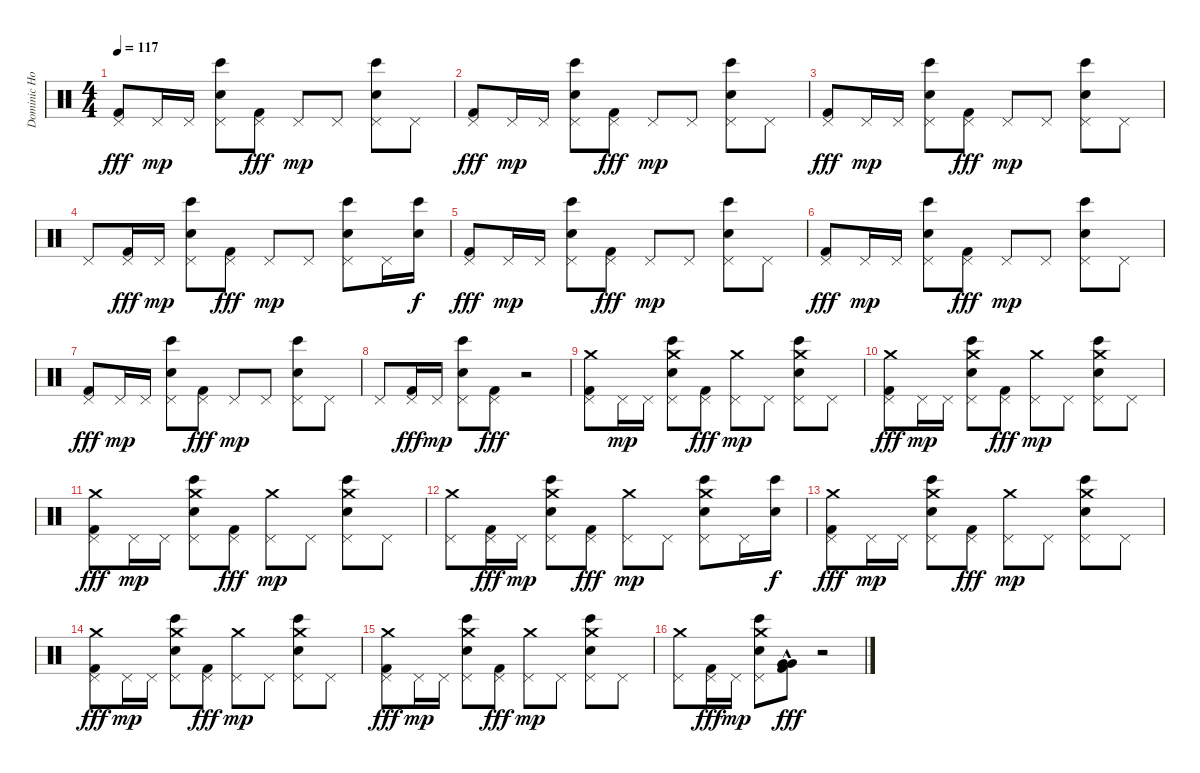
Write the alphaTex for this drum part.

\track ("Dominic Howard" "Dominic Ho") {instrument percussion}
\staff {score}
\articulation defaults
\ts (4 4)
\tempo 117
\clef neutral
\ks c
("Pedal Hi-Hat (hit)" "Kick (hit) 2").8{dy fff} "Pedal Hi-Hat (hit)".16{dy mp} "Pedal Hi-Hat (hit)".16 ("Pedal Hi-Hat (hit)" "Hand Clap (hit)" "Bongo High (hit)").8 ("Pedal Hi-Hat (hit)" "Kick (hit) 2").8{dy fff} "Pedal Hi-Hat (hit)".8{dy mp} "Pedal Hi-Hat (hit)".8 ("Pedal Hi-Hat (hit)" "Hand Clap (hit)" "Bongo High (hit)").8 "Pedal Hi-Hat (hit)".8 |
("Pedal Hi-Hat (hit)" "Kick (hit) 2").8{dy fff} "Pedal Hi-Hat (hit)".16{dy mp} "Pedal Hi-Hat (hit)".16 ("Pedal Hi-Hat (hit)" "Hand Clap (hit)" "Bongo High (hit)").8 ("Pedal Hi-Hat (hit)" "Kick (hit) 2").8{dy fff} "Pedal Hi-Hat (hit)".8{dy mp} "Pedal Hi-Hat (hit)".8 ("Pedal Hi-Hat (hit)" "Hand Clap (hit)" "Bongo High (hit)").8 "Pedal Hi-Hat (hit)".8 |
("Pedal Hi-Hat (hit)" "Kick (hit) 2").8{dy fff} "Pedal Hi-Hat (hit)".16{dy mp} "Pedal Hi-Hat (hit)".16 ("Pedal Hi-Hat (hit)" "Hand Clap (hit)" "Bongo High (hit)").8 ("Pedal Hi-Hat (hit)" "Kick (hit) 2").8{dy fff} "Pedal Hi-Hat (hit)".8{dy mp} "Pedal Hi-Hat (hit)".8 ("Pedal Hi-Hat (hit)" "Hand Clap (hit)" "Bongo High (hit)").8 "Pedal Hi-Hat (hit)".8 |
"Pedal Hi-Hat (hit)".8 ("Pedal Hi-Hat (hit)" "Kick (hit) 2").16{dy fff} "Pedal Hi-Hat (hit)".16{dy mp} ("Pedal Hi-Hat (hit)" "Hand Clap (hit)" "Bongo High (hit)").8 ("Pedal Hi-Hat (hit)" "Kick (hit) 2").8{dy fff} "Pedal Hi-Hat (hit)".8{dy mp} "Pedal Hi-Hat (hit)".8 ("Pedal Hi-Hat (hit)" "Hand Clap (hit)" "Bongo High (hit)").8 "Pedal Hi-Hat (hit)".16 ("Hand Clap (hit)" "Bongo High (hit)").16{dy f} |
("Pedal Hi-Hat (hit)" "Kick (hit) 2").8{dy fff} "Pedal Hi-Hat (hit)".16{dy mp} "Pedal Hi-Hat (hit)".16 ("Pedal Hi-Hat (hit)" "Hand Clap (hit)" "Bongo High (hit)").8 ("Pedal Hi-Hat (hit)" "Kick (hit) 2").8{dy fff} "Pedal Hi-Hat (hit)".8{dy mp} "Pedal Hi-Hat (hit)".8 ("Pedal Hi-Hat (hit)" "Hand Clap (hit)" "Bongo High (hit)").8 "Pedal Hi-Hat (hit)".8 |
("Pedal Hi-Hat (hit)" "Kick (hit) 2").8{dy fff} "Pedal Hi-Hat (hit)".16{dy mp} "Pedal Hi-Hat (hit)".16 ("Pedal Hi-Hat (hit)" "Hand Clap (hit)" "Bongo High (hit)").8 ("Pedal Hi-Hat (hit)" "Kick (hit) 2").8{dy fff} "Pedal Hi-Hat (hit)".8{dy mp} "Pedal Hi-Hat (hit)".8 ("Pedal Hi-Hat (hit)" "Hand Clap (hit)" "Bongo High (hit)").8 "Pedal Hi-Hat (hit)".8 |
("Pedal Hi-Hat (hit)" "Kick (hit) 2").8{dy fff} "Pedal Hi-Hat (hit)".16{dy mp} "Pedal Hi-Hat (hit)".16 ("Pedal Hi-Hat (hit)" "Hand Clap (hit)" "Bongo High (hit)").8 ("Pedal Hi-Hat (hit)" "Kick (hit) 2").8{dy fff} "Pedal Hi-Hat (hit)".8{dy mp} "Pedal Hi-Hat (hit)".8 ("Pedal Hi-Hat (hit)" "Hand Clap (hit)" "Bongo High (hit)").8 "Pedal Hi-Hat (hit)".8 |
"Pedal Hi-Hat (hit)".8 ("Pedal Hi-Hat (hit)" "Kick (hit) 2").16{dy fff} "Pedal Hi-Hat (hit)".16{dy mp} ("Pedal Hi-Hat (hit)" "Hand Clap (hit)" "Bongo High (hit)").8 ("Pedal Hi-Hat (hit)" "Kick (hit) 2").8{dy fff} r.2 |
("Crash medium (hit)" "Pedal Hi-Hat (hit)" "Kick (hit) 2").8 "Pedal Hi-Hat (hit)".16{dy mp} "Pedal Hi-Hat (hit)".16 ("Crash medium (hit)" "Pedal Hi-Hat (hit)" "Hand Clap (hit)" "Bongo High (hit)").8 ("Pedal Hi-Hat (hit)" "Kick (hit) 2").8{dy fff} ("Crash medium (hit)" "Pedal Hi-Hat (hit)").8{dy mp} "Pedal Hi-Hat (hit)".8 ("Crash medium (hit)" "Pedal Hi-Hat (hit)" "Hand Clap (hit)" "Bongo High (hit)").8 "Pedal Hi-Hat (hit)".8 |
("Crash medium (hit)" "Pedal Hi-Hat (hit)" "Kick (hit) 2").8{dy fff} "Pedal Hi-Hat (hit)".16{dy mp} "Pedal Hi-Hat (hit)".16 ("Crash medium (hit)" "Pedal Hi-Hat (hit)" "Hand Clap (hit)" "Bongo High (hit)").8 ("Pedal Hi-Hat (hit)" "Kick (hit) 2").8{dy fff} ("Crash medium (hit)" "Pedal Hi-Hat (hit)").8{dy mp} "Pedal Hi-Hat (hit)".8 ("Crash medium (hit)" "Pedal Hi-Hat (hit)" "Hand Clap (hit)" "Bongo High (hit)").8 "Pedal Hi-Hat (hit)".8 |
("Crash medium (hit)" "Pedal Hi-Hat (hit)" "Kick (hit) 2").8{dy fff} "Pedal Hi-Hat (hit)".16{dy mp} "Pedal Hi-Hat (hit)".16 ("Crash medium (hit)" "Pedal Hi-Hat (hit)" "Hand Clap (hit)" "Bongo High (hit)").8 ("Pedal Hi-Hat (hit)" "Kick (hit) 2").8{dy fff} ("Crash medium (hit)" "Pedal Hi-Hat (hit)").8{dy mp} "Pedal Hi-Hat (hit)".8 ("Crash medium (hit)" "Pedal Hi-Hat (hit)" "Hand Clap (hit)" "Bongo High (hit)").8 "Pedal Hi-Hat (hit)".8 |
("Crash medium (hit)" "Pedal Hi-Hat (hit)").8 ("Pedal Hi-Hat (hit)" "Kick (hit) 2").16{dy fff} "Pedal Hi-Hat (hit)".16{dy mp} ("Crash medium (hit)" "Pedal Hi-Hat (hit)" "Hand Clap (hit)" "Bongo High (hit)").8 ("Pedal Hi-Hat (hit)" "Kick (hit) 2").8{dy fff} ("Crash medium (hit)" "Pedal Hi-Hat (hit)").8{dy mp} "Pedal Hi-Hat (hit)".8 ("Crash medium (hit)" "Pedal Hi-Hat (hit)" "Hand Clap (hit)" "Bongo High (hit)").8 "Pedal Hi-Hat (hit)".16 ("Hand Clap (hit)" "Bongo High (hit)").16{dy f} |
("Crash medium (hit)" "Pedal Hi-Hat (hit)" "Kick (hit) 2").8{dy fff} "Pedal Hi-Hat (hit)".16{dy mp} "Pedal Hi-Hat (hit)".16 ("Crash medium (hit)" "Pedal Hi-Hat (hit)" "Hand Clap (hit)" "Bongo High (hit)").8 ("Pedal Hi-Hat (hit)" "Kick (hit) 2").8{dy fff} ("Crash medium (hit)" "Pedal Hi-Hat (hit)").8{dy mp} "Pedal Hi-Hat (hit)".8 ("Crash medium (hit)" "Pedal Hi-Hat (hit)" "Hand Clap (hit)" "Bongo High (hit)").8 "Pedal Hi-Hat (hit)".8 |
("Crash medium (hit)" "Pedal Hi-Hat (hit)" "Kick (hit) 2").8{dy fff} "Pedal Hi-Hat (hit)".16{dy mp} "Pedal Hi-Hat (hit)".16 ("Crash medium (hit)" "Pedal Hi-Hat (hit)" "Hand Clap (hit)" "Bongo High (hit)").8 ("Pedal Hi-Hat (hit)" "Kick (hit) 2").8{dy fff} ("Crash medium (hit)" "Pedal Hi-Hat (hit)").8{dy mp} "Pedal Hi-Hat (hit)".8 ("Crash medium (hit)" "Pedal Hi-Hat (hit)" "Hand Clap (hit)" "Bongo High (hit)").8 "Pedal Hi-Hat (hit)".8 |
("Crash medium (hit)" "Pedal Hi-Hat (hit)" "Kick (hit) 2").8{dy fff} "Pedal Hi-Hat (hit)".16{dy mp} "Pedal Hi-Hat (hit)".16 ("Crash medium (hit)" "Pedal Hi-Hat (hit)" "Hand Clap (hit)" "Bongo High (hit)").8 ("Pedal Hi-Hat (hit)" "Kick (hit) 2").8{dy fff} ("Crash medium (hit)" "Pedal Hi-Hat (hit)").8{dy mp} "Pedal Hi-Hat (hit)".8 ("Crash medium (hit)" "Pedal Hi-Hat (hit)" "Hand Clap (hit)" "Bongo High (hit)").8 "Pedal Hi-Hat (hit)".8 |
("Crash medium (hit)" "Pedal Hi-Hat (hit)").8 ("Pedal Hi-Hat (hit)" "Kick (hit) 2").16{dy fff} "Pedal Hi-Hat (hit)".16{dy mp} ("Crash medium (hit)" "Pedal Hi-Hat (hit)" "Hand Clap (hit)" "Bongo High (hit)").8 ("Very Low Tom (hit)"{hac} "Very Low Tom (hit)"{hac} "Kick (hit) 2"{hac}).8{dy fff volume 16} r.2
